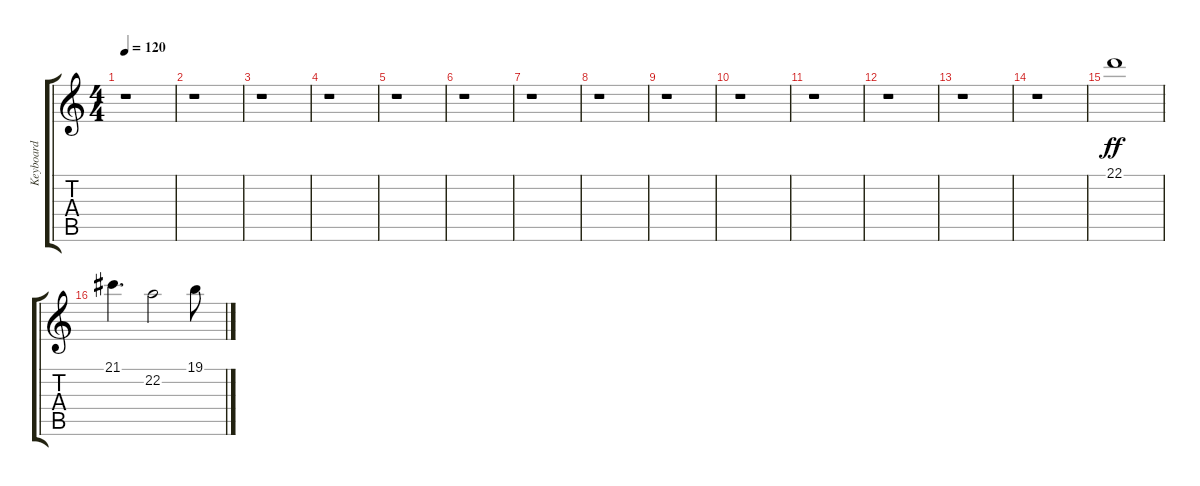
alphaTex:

\track ("Keyboard" "Keyboard") {instrument lead2sawtooth}
\staff {score tabs}
\tuning (E4 B3 G3 D3 A2 E2) {hide}
\ts (4 4)
\tempo 120
\clef g2
\ks c
r.1{dy ff} |
r.1 |
r.1 |
r.1 |
r.1 |
r.1 |
r.1 |
r.1 |
r.1 |
r.1 |
r.1 |
r.1 |
r.1 |
r.1 |
22.1.1 |
21.1.4{d} 22.2.2 19.1.8
